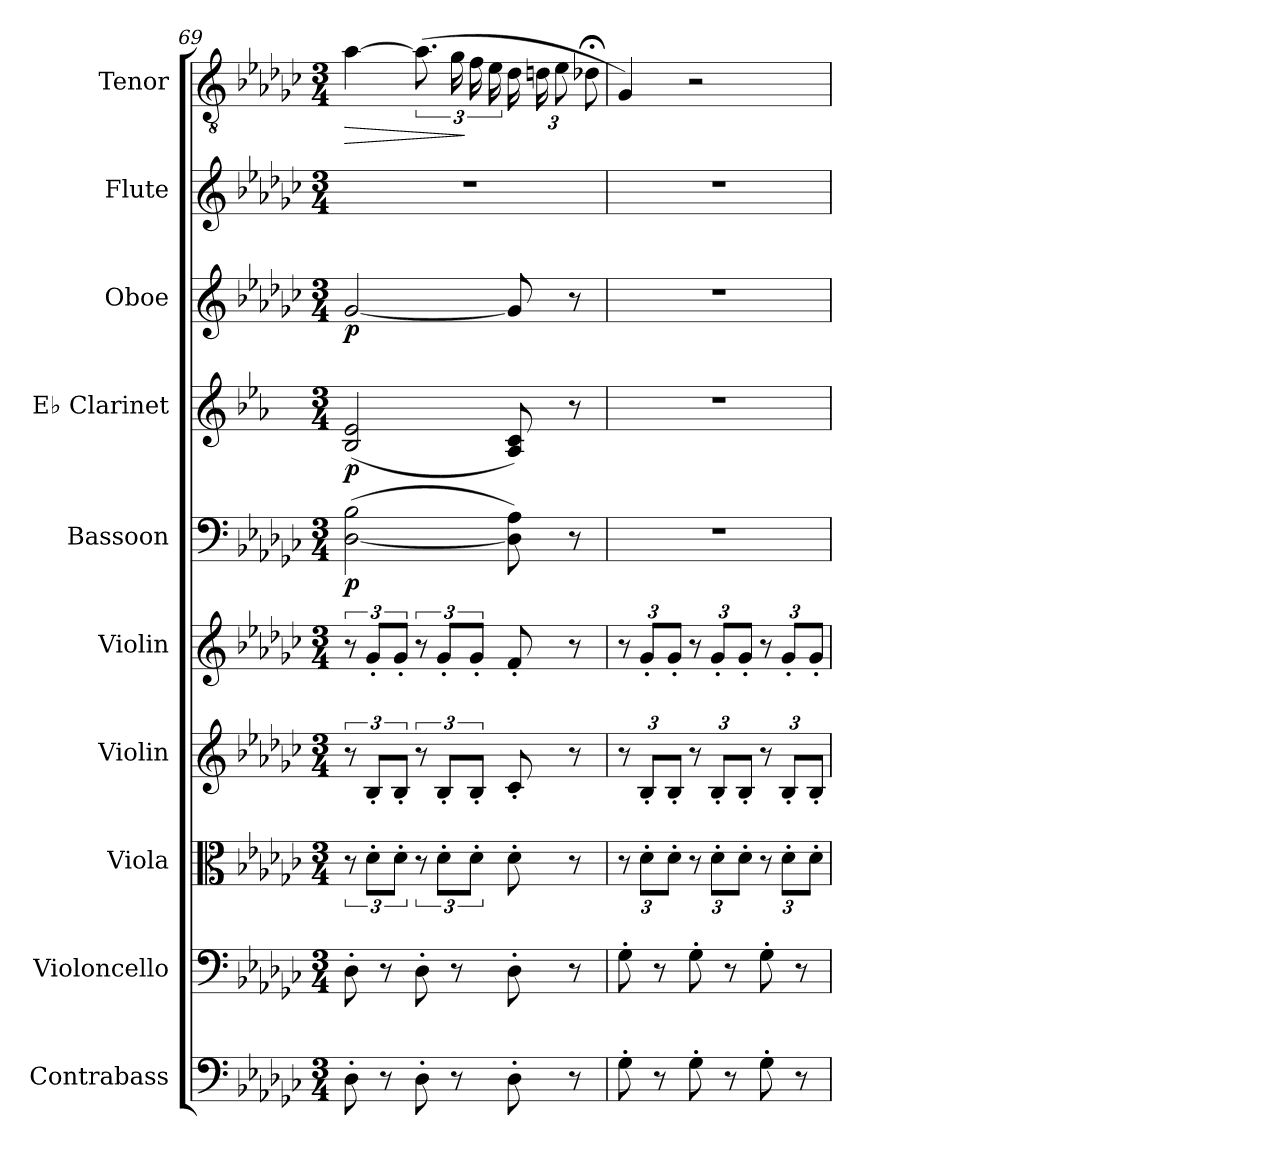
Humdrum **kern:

**kern	**kern	**kern	**kern	**kern	**kern	**dynam	**kern	**dynam	**kern	**dynam	**kern	**kern	**dynam
*part10	*part9	*part8	*part7	*part6	*part5	*part5	*part4	*part4	*part3	*part3	*part2	*part1	*part1
*staff10	*staff9	*staff8	*staff7	*staff6	*staff5	*staff5	*staff4	*staff4	*staff3	*staff3	*staff2	*staff1	*staff1
*I"Contrabass	*I"Violoncello	*I"Viola	*I"Violin	*I"Violin	*I"Bassoon	*	*I"E♭ Clarinet	*	*I"Oboe	*	*I"Flute	*I"Tenor	*
*I'Cb.	*I'Vc.	*I'Vla.	*I'Vln.	*I'Vln.	*I'Bsn.	*	*I'E♭ Cl.	*	*I'Ob.	*	*I'Fl.	*I'T.	*
*clefF4	*clefF4	*clefC3	*clefG2	*clefG2	*clefF4	*	*clefG2	*	*clefG2	*	*clefG2	*clefGv2	*
*ITrd7c12	*	*	*	*	*	*	*ITrd-2c-3	*	*	*	*	*	*
*k[b-e-a-d-g-c-]	*k[b-e-a-d-g-c-]	*k[b-e-a-d-g-c-]	*k[b-e-a-d-g-c-]	*k[b-e-a-d-g-c-]	*k[b-e-a-d-g-c-]	*	*k[b-e-a-d-g-c-]	*	*k[b-e-a-d-g-c-]	*	*k[b-e-a-d-g-c-]	*k[b-e-a-d-g-c-]	*
*M3/4	*M3/4	*M3/4	*M3/4	*M3/4	*M3/4	*	*M3/4	*	*M3/4	*	*M3/4	*M3/4	*
=69	=69	=69	=69	=69	=69	=69	=69	=69	=69	=69	=69	=69	=69
!	!	!	!	!	!	!LO:DY:b	!	!LO:DY:b	!	!LO:DY:b	!	!	!LO:HP:b
8DD-'\	8D-'\	12r	12r	12r	(>[2D-\ 2B-\	p	(>2d-/ 2g-/	p	[2g-/	p	2.r	[4a-\	>
.	.	12d-'\L	12B-'/L	12g-'/L	.	.	.	.	.	.	.	.	.
8r	8r	.	.	.	.	.	.	.	.	.	.	.	.
.	.	12d-'\J	12B-'/J	12g-'/J	.	.	.	.	.	.	.	.	.
8DD-'\	8D-'\	12r	12r	12r	.	.	.	.	.	.	.	(12.a-\]	.
.	.	12d-'\L	12B-'/L	12g-'/L	.	.	.	.	.	.	.	.	.
8r	8r	.	.	.	.	.	.	.	.	.	.	24g-\	.
.	.	12d-'\J	12B-'/J	12g-'/J	.	.	.	.	.	.	.	24f\	]
.	.	.	.	.	.	.	.	.	.	.	.	24e-\	.
*	*	*	*	*	*	*	*	*	*	*	*	*Xbrackettup	*
8DD-'\	8D-'\	8d-'\	8c-'/	8f'/	8D-\] 8A-\)	.	8c-/ 8e-/)	.	8g-/]	.	.	24d-\	.
.	.	.	.	.	.	.	.	.	.	.	.	24dn\	.
.	.	.	.	.	.	.	.	.	.	.	.	12e-\	.
8r	8r	8r	8r	8r	8r	.	8r	.	8r	.	.	.	.
.	.	.	.	.	.	.	.	.	.	.	.	12d-X;<\	.
!!LO:PB:g=z
=70	=70	=70	=70	=70	=70	=70	=70	=70	=70	=70	=70	=70	=70
*	*	*Xbrackettup	*Xbrackettup	*Xbrackettup	*	*	*	*	*	*	*	*	*
8GG-'\	8G-'\	12r	12r	12r	2.r	.	2.r	.	2.r	.	2.r	4G-/)	.
.	.	12d-'\L	12B-'/L	12g-'/L	.	.	.	.	.	.	.	.	.
8r	8r	.	.	.	.	.	.	.	.	.	.	.	.
.	.	12d-'\J	12B-'/J	12g-'/J	.	.	.	.	.	.	.	.	.
8GG-'\	8G-'\	12r	12r	12r	.	.	.	.	.	.	.	2r	.
.	.	12d-'\L	12B-'/L	12g-'/L	.	.	.	.	.	.	.	.	.
8r	8r	.	.	.	.	.	.	.	.	.	.	.	.
.	.	12d-'\J	12B-'/J	12g-'/J	.	.	.	.	.	.	.	.	.
8GG-'\	8G-'\	12r	12r	12r	.	.	.	.	.	.	.	.	.
.	.	12d-'\L	12B-'/L	12g-'/L	.	.	.	.	.	.	.	.	.
8r	8r	.	.	.	.	.	.	.	.	.	.	.	.
.	.	12d-'\J	12B-'/J	12g-'/J	.	.	.	.	.	.	.	.	.
=	=	=	=	=	=	=	=	=	=	=	=	=	=
*-	*-	*-	*-	*-	*-	*-	*-	*-	*-	*-	*-	*-	*-
